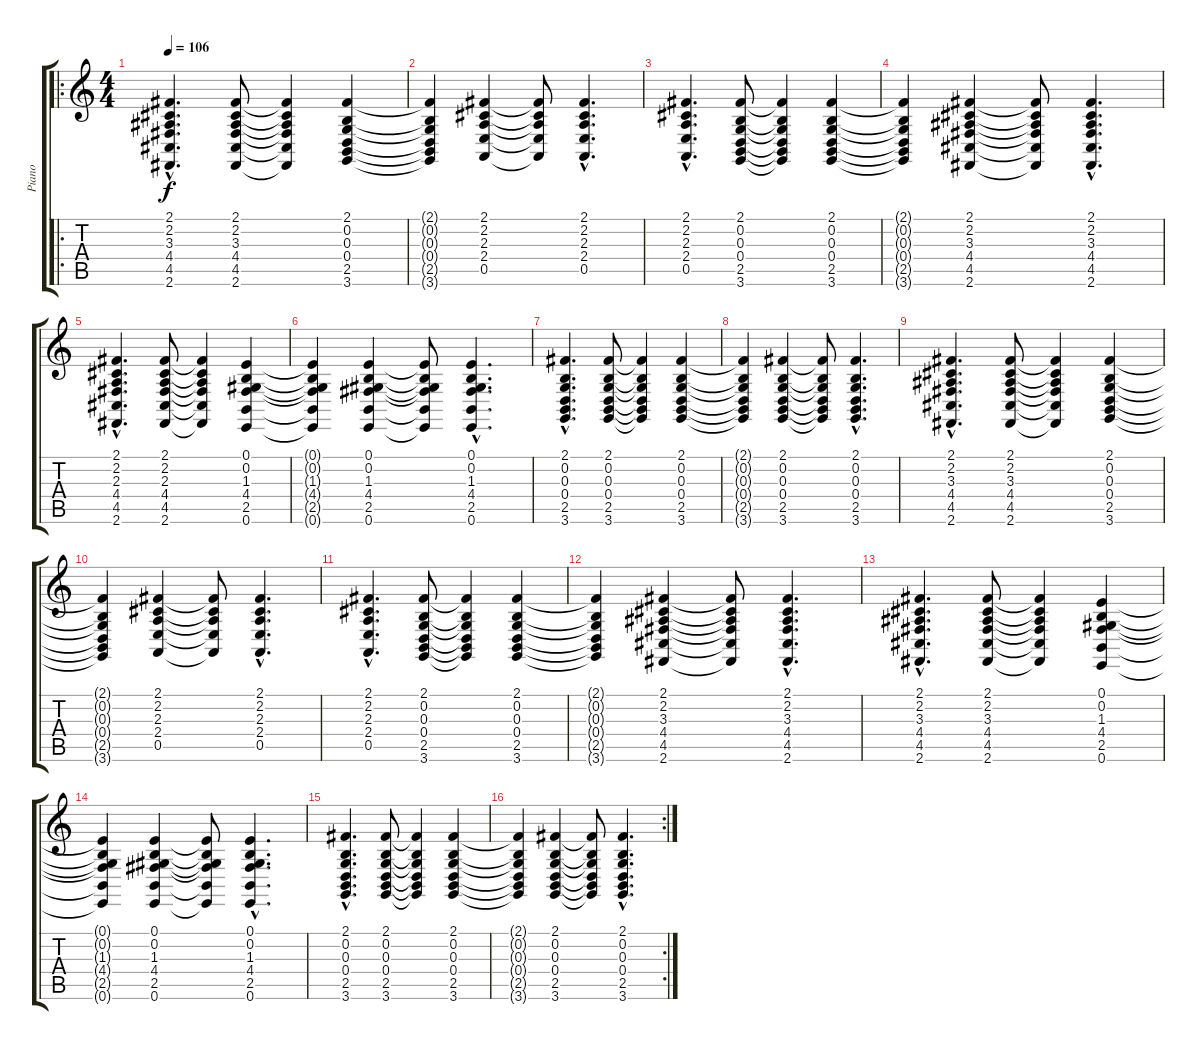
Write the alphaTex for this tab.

\track ("Piano" "Piano") {instrument brightacousticpiano}
\staff {score tabs}
\tuning (E4 B3 G3 D3 A2 E2) {hide}
\ro
\ts (4 4)
\tempo 106
\clef g2
\ks c
(2.1{hac} 2.2{hac} 3.3{hac} 4.4{hac} 4.5{hac} 2.6{hac}).4{d dy f} (2.1 2.2 3.3 4.4 4.5 2.6).8 (2.1{t} 2.2{t} 3.3{t} 4.4{t} 4.5{t} 2.6{t}).4 (2.1 0.2 0.3 0.4 2.5 3.6).4 |
(2.1{t} 0.2{t} 0.3{t} 0.4{t} 2.5{t} 3.6{t}).4 (2.1 2.2 2.3 2.4 0.5).4 (2.1{t} 2.2{t} 2.3{t} 2.4{t} 0.5{t}).8 (2.1{hac} 2.2{hac} 2.3{hac} 2.4{hac} 0.5{hac}).4{d} |
(2.1{hac} 2.2{hac} 2.3{hac} 2.4{hac} 0.5{hac}).4{d} (2.1 0.2 0.3 0.4 2.5 3.6).8 (2.1{t} 0.2{t} 0.3{t} 0.4{t} 2.5{t} 3.6{t}).4 (2.1 0.2 0.3 0.4 2.5 3.6).4 |
(2.1{t} 0.2{t} 0.3{t} 0.4{t} 2.5{t} 3.6{t}).4 (2.1 2.2 3.3 4.4 4.5 2.6).4 (2.1{t} 2.2{t} 3.3{t} 4.4{t} 4.5{t} 2.6{t}).8 (2.1{hac} 2.2{hac} 3.3{hac} 4.4{hac} 4.5{hac} 2.6{hac}).4{d} |
(2.1{hac} 2.2{hac} 2.3{hac} 4.4{hac} 4.5{hac} 2.6{hac}).4{d} (2.1 2.2 2.3 4.4 4.5 2.6).8 (2.1{t} 2.2{t} 2.3{t} 4.4{t} 4.5{t} 2.6{t}).4 (0.1 0.2 1.3 4.4 2.5 0.6).4 |
(0.1{t} 0.2{t} 1.3{t} 4.4{t} 2.5{t} 0.6{t}).4 (0.1 0.2 1.3 4.4 2.5 0.6).4 (0.1{t} 0.2{t} 1.3{t} 4.4{t} 2.5{t} 0.6{t}).8 (0.1{hac} 0.2{hac} 1.3{hac} 4.4{hac} 2.5{hac} 0.6{hac}).4{d} |
(2.1{hac} 0.2{hac} 0.3{hac} 0.4{hac} 2.5{hac} 3.6{hac}).4{d} (2.1 0.2 0.3 0.4 2.5 3.6).8 (2.1{t} 0.2{t} 0.3{t} 0.4{t} 2.5{t} 3.6{t}).4 (2.1 0.2 0.3 0.4 2.5 3.6).4 |
(2.1{t} 0.2{t} 0.3{t} 0.4{t} 2.5{t} 3.6{t}).4 (2.1 0.2 0.3 0.4 2.5 3.6).4 (2.1{t} 0.2{t} 0.3{t} 0.4{t} 2.5{t} 3.6{t}).8 (2.1{hac} 0.2{hac} 0.3{hac} 0.4{hac} 2.5{hac} 3.6{hac}).4{d} |
(2.1{hac} 2.2{hac} 3.3{hac} 4.4{hac} 4.5{hac} 2.6{hac}).4{d} (2.1 2.2 3.3 4.4 4.5 2.6).8 (2.1{t} 2.2{t} 3.3{t} 4.4{t} 4.5{t} 2.6{t}).4 (2.1 0.2 0.3 0.4 2.5 3.6).4 |
(2.1{t} 0.2{t} 0.3{t} 0.4{t} 2.5{t} 3.6{t}).4 (2.1 2.2 2.3 2.4 0.5).4 (2.1{t} 2.2{t} 2.3{t} 2.4{t} 0.5{t}).8 (2.1{hac} 2.2{hac} 2.3{hac} 2.4{hac} 0.5{hac}).4{d} |
(2.1{hac} 2.2{hac} 2.3{hac} 2.4{hac} 0.5{hac}).4{d} (2.1 0.2 0.3 0.4 2.5 3.6).8 (2.1{t} 0.2{t} 0.3{t} 0.4{t} 2.5{t} 3.6{t}).4 (2.1 0.2 0.3 0.4 2.5 3.6).4 |
(2.1{t} 0.2{t} 0.3{t} 0.4{t} 2.5{t} 3.6{t}).4 (2.1 2.2 3.3 4.4 4.5 2.6).4 (2.1{t} 2.2{t} 3.3{t} 4.4{t} 4.5{t} 2.6{t}).8 (2.1{hac} 2.2{hac} 3.3{hac} 4.4{hac} 4.5{hac} 2.6{hac}).4{d} |
(2.1{hac} 2.2{hac} 3.3{hac} 4.4{hac} 4.5{hac} 2.6{hac}).4{d} (2.1 2.2 3.3 4.4 4.5 2.6).8 (2.1{t} 2.2{t} 3.3{t} 4.4{t} 4.5{t} 2.6{t}).4 (0.1 0.2 1.3 4.4 2.5 0.6).4 |
(0.1{t} 0.2{t} 1.3{t} 4.4{t} 2.5{t} 0.6{t}).4 (0.1 0.2 1.3 4.4 2.5 0.6).4 (0.1{t} 0.2{t} 1.3{t} 4.4{t} 2.5{t} 0.6{t}).8 (0.1{hac} 0.2{hac} 1.3{hac} 4.4{hac} 2.5{hac} 0.6{hac}).4{d} |
(2.1{hac} 0.2{hac} 0.3{hac} 0.4{hac} 2.5{hac} 3.6{hac}).4{d} (2.1 0.2 0.3 0.4 2.5 3.6).8 (2.1{t} 0.2{t} 0.3{t} 0.4{t} 2.5{t} 3.6{t}).4 (2.1 0.2 0.3 0.4 2.5 3.6).4 |
\rc 2
(2.1{t} 0.2{t} 0.3{t} 0.4{t} 2.5{t} 3.6{t}).4 (2.1 0.2 0.3 0.4 2.5 3.6).4 (2.1{t} 0.2{t} 0.3{t} 0.4{t} 2.5{t} 3.6{t}).8 (2.1{hac} 0.2{hac} 0.3{hac} 0.4{hac} 2.5{hac} 3.6{hac}).4{d}
